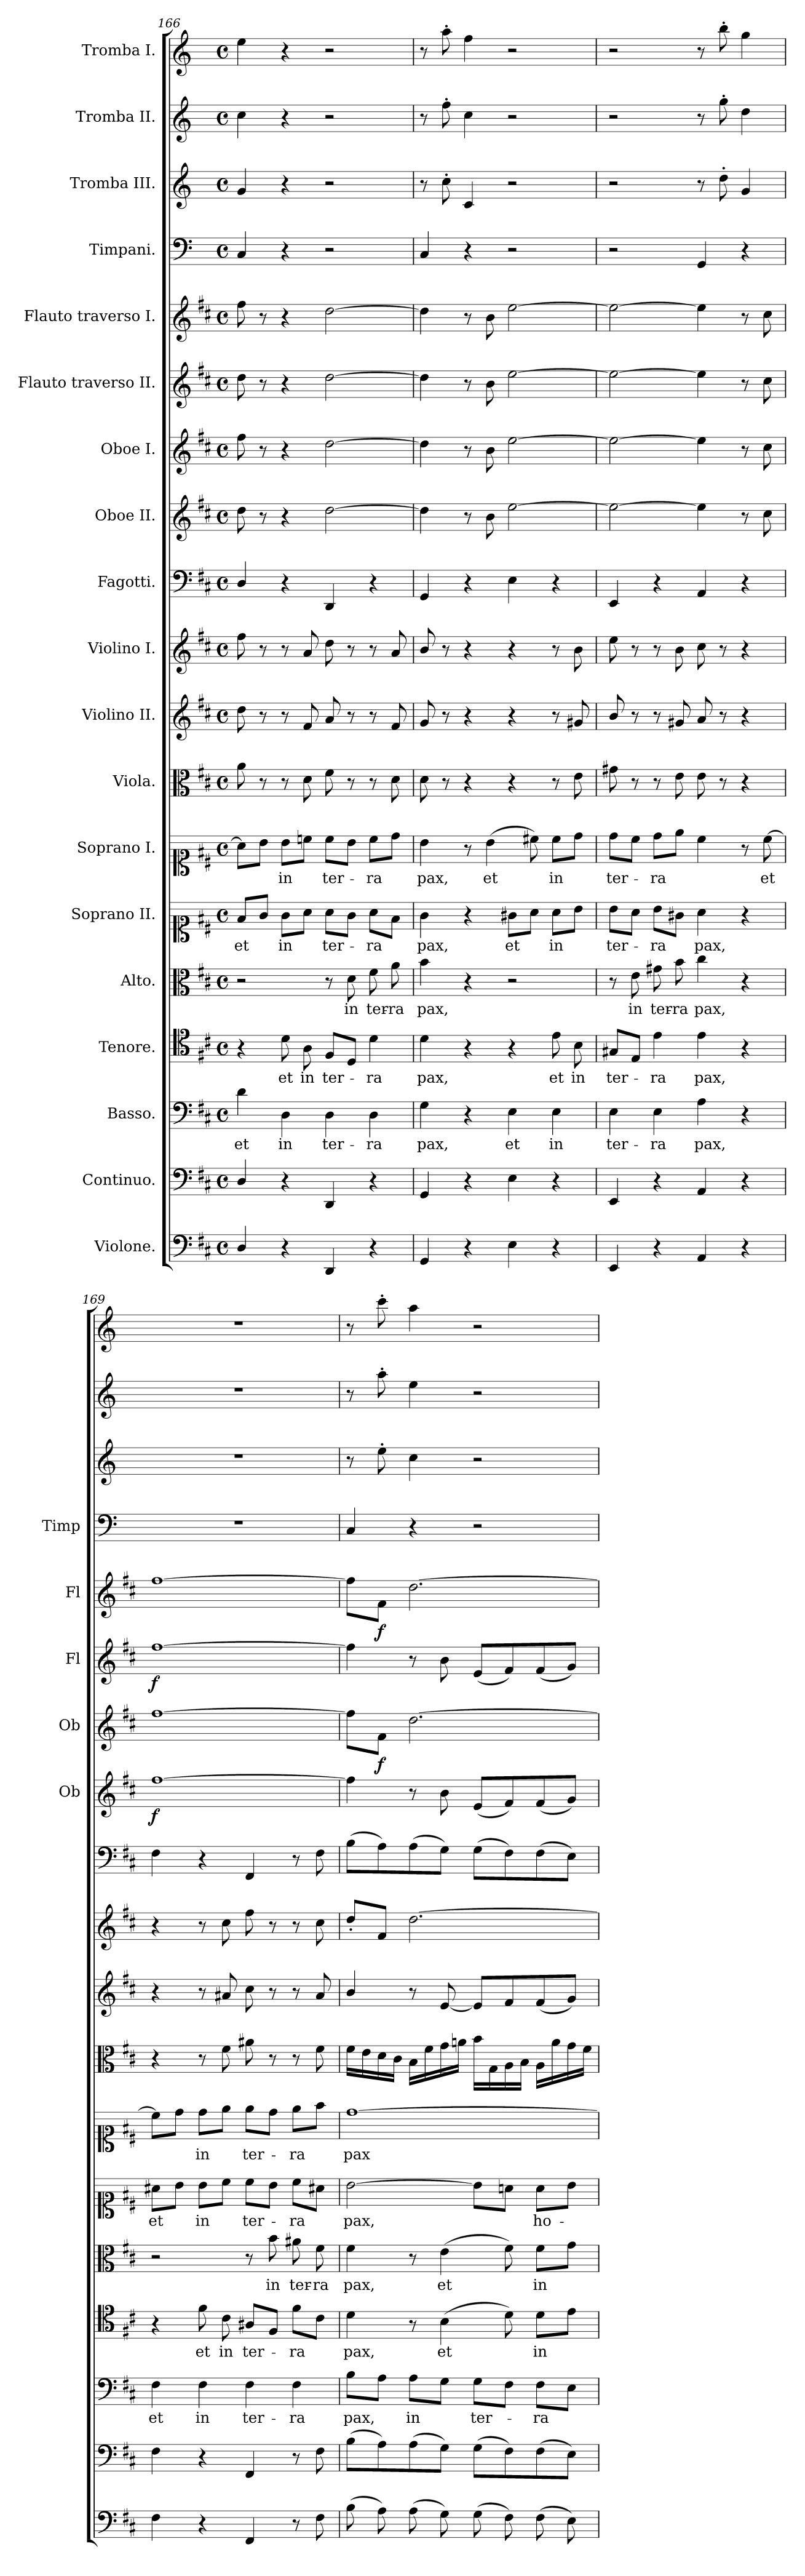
**kern	**kern	**kern	**text	**kern	**text	**kern	**text	**kern	**text	**kern	**text	**kern	**kern	**kern	**kern	**kern	**dynam	**kern	**dynam	**kern	**dynam	**kern	**dynam	**kern	**dynam	**kern	**kern	**kern
*part19	*part18	*part17	*part17	*part16	*part16	*part15	*part15	*part14	*part14	*part13	*part13	*part12	*part11	*part10	*part9	*part8	*part8	*part7	*part7	*part6	*part6	*part5	*part5	*part4	*part4	*part3	*part2	*part1
*staff19	*staff18	*staff17	*staff17	*staff16	*staff16	*staff15	*staff15	*staff14	*staff14	*staff13	*staff13	*staff12	*staff11	*staff10	*staff9	*staff8	*staff8	*staff7	*staff7	*staff6	*staff6	*staff5	*staff5	*staff4	*staff4	*staff3	*staff2	*staff1
*I"Violone.	*I"Continuo.	*I"Basso.	*	*I"Tenore.	*	*I"Alto.	*	*I"Soprano II.	*	*I"Soprano I.	*	*I"Viola.	*I"Violino II.	*I"Violino I.	*I"Fagotti.	*I"Oboe II.	*	*I"Oboe I.	*	*I"Flauto traverso II.	*	*I"Flauto traverso I.	*	*I"Timpani.	*	*I"Tromba III.	*I"Tromba II.	*I"Tromba I.
*	*	*	*	*	*	*	*	*	*	*	*	*	*	*	*	*I'Ob	*	*I'Ob	*	*I'Fl	*	*I'Fl	*	*I'Timp	*	*	*	*
*clefF4	*clefF4	*clefF4	*	*clefC4	*	*clefC3	*	*clefC1	*	*clefC1	*	*clefC3	*clefG2	*clefG2	*clefF4	*clefG2	*	*clefG2	*	*clefG2	*	*clefG2	*	*clefF4	*	*clefG2	*clefG2	*clefG2
*ITrd7c12	*	*	*	*	*	*	*	*	*	*	*	*	*	*	*	*	*	*	*	*	*	*	*	*ITrd-1c-2	*	*ITrd-1c-2	*ITrd-1c-2	*ITrd-1c-2
*k[f#c#]	*k[f#c#]	*k[f#c#]	*	*k[f#c#]	*	*k[f#c#]	*	*k[f#c#]	*	*k[f#c#]	*	*k[f#c#]	*k[f#c#]	*k[f#c#]	*k[f#c#]	*k[f#c#]	*	*k[f#c#]	*	*k[f#c#]	*	*k[f#c#]	*	*k[f#c#]	*	*k[f#c#]	*k[f#c#]	*k[f#c#]
*M4/4	*M4/4	*M4/4	*	*M4/4	*	*M4/4	*	*M4/4	*	*M4/4	*	*M4/4	*M4/4	*M4/4	*M4/4	*M4/4	*	*M4/4	*	*M4/4	*	*M4/4	*	*M4/4	*	*M4/4	*M4/4	*M4/4
*met(c)	*met(c)	*met(c)	*	*met(c)	*	*met(c)	*	*met(c)	*	*met(c)	*	*met(c)	*met(c)	*met(c)	*met(c)	*met(c)	*	*met(c)	*	*met(c)	*	*met(c)	*	*met(c)	*	*met(c)	*met(c)	*met(c)
=166	=166	=166	=166	=166	=166	=166	=166	=166	=166	=166	=166	=166	=166	=166	=166	=166	=166	=166	=166	=166	=166	=166	=166	=166	=166	=166	=166	=166
!	!	!	!LO:LY:b	!	!	!	!	!	!LO:LY:b	!	!	!	!	!	!	!	!	!	!	!	!	!	!	!	!LO:DY:b	!	!	!
!	!	!	!	!	!	!	!	!	!	!	!	!	!	!	!	!	!	!	!	!	!	!	!	!	!LO:DY:n=1:b	!	!	!
4DD/	4D/	4d\	et	4r	.	2r	.	8f#/L	et	8a\L]	.	8a\	8dd\	8ff#\	4D/	8dd\	.	8ff#\	.	8dd\	.	8ff#\	.	4D/	other-dynamics other-dynamics	4a/	4dd\	4ff#\
.	.	.	.	.	.	.	.	8g/J	.	8b\J	.	8r	8r	8r	.	8r	.	8r	.	8r	.	8r	.	.	.	.	.	.
!	!	!	!LO:LY:b	!	!LO:LY:b	!	!	!	!LO:LY:b	!	!LO:LY:b	!	!	!	!	!	!	!	!	!	!	!	!	!	!	!	!	!
4r	4r	4D\	in	8d\	et	.	.	8g\L	in	8b\L	in	8r	8r	8r	4r	4r	.	4r	.	4r	.	4r	.	4r	.	4r	4r	4r
!	!	!	!	!	!LO:LY:b	!	!	!	!	!	!	!	!	!	!	!	!	!	!	!	!	!	!	!	!	!	!	!
.	.	.	.	8A\	in	.	.	8a\J	.	8ccn\J	.	8d\	8f#/	8a/	.	.	.	.	.	.	.	.	.	.	.	.	.	.
!	!	!	!LO:LY:b	!	!LO:LY:b	!	!	!	!LO:LY:b	!	!LO:LY:b	!	!	!	!	!	!LO:DY:b	!	!	!	!LO:DY:b	!	!	!	!	!	!	!
4DDD/	4DD/	4D\	ter-	8F#/L	ter-	8r	.	8a\L	ter-	8cc\L	ter-	8f#\	8a/	8dd\	4DD/	[2dd\	other-dynamics	[2dd\	.	[2dd\	other-dynamics	[2dd\	.	2r	.	2r	2r	2r
!	!	!	!	!	!	!	!LO:LY:b	!	!	!	!	!	!	!	!	!	!	!	!	!	!	!	!	!	!	!	!	!
.	.	.	.	8D/J	.	8d\	in	8g\J	.	8b\J	.	8r	8r	8r	.	.	.	.	.	.	.	.	.	.	.	.	.	.
!	!	!	!LO:LY:b	!	!LO:LY:b	!	!LO:LY:b	!	!LO:LY:b	!	!LO:LY:b	!	!	!	!	!	!	!	!	!	!	!	!	!	!	!	!	!
4r	4r	4D\	-ra	4d\	-ra	8f#\	ter-	8a\L	-ra	8cc\L	-ra	8r	8r	8r	4r	.	.	.	.	.	.	.	.	.	.	.	.	.
!	!	!	!	!	!	!	!LO:LY:b	!	!	!	!	!	!	!	!	!	!	!	!	!	!	!	!	!	!	!	!	!
.	.	.	.	.	.	8a\	-ra	8f#\J	.	8dd\J	.	8d\	8f#/	8a/	.	.	.	.	.	.	.	.	.	.	.	.	.	.
=167	=167	=167	=167	=167	=167	=167	=167	=167	=167	=167	=167	=167	=167	=167	=167	=167	=167	=167	=167	=167	=167	=167	=167	=167	=167	=167	=167	=167
!	!	!	!LO:LY:b	!	!LO:LY:b	!	!LO:LY:b	!	!LO:LY:b	!	!LO:LY:b	!	!	!	!	!	!	!	!	!	!	!	!	!	!LO:DY:b	!	!	!
4GGG/	4GG/	4G\	pax,	4d\	pax,	4b\	pax,	4g\	pax,	4b\	pax,	8d\	8g/	8b/	4GG/	4dd\]	.	4dd\]	.	4dd\]	.	4dd\]	.	4D/	other-dynamics	8r	8r	8r
.	.	.	.	.	.	.	.	.	.	.	.	8r	8r	8r	.	.	.	.	.	.	.	.	.	.	.	8dd'\	8gg'\	8bb'\
4r	4r	4r	.	4r	.	4r	.	4r	.	8r	.	4r	4r	4r	4r	8r	.	8r	.	8r	.	8r	.	4r	.	4d/	4dd\	4gg\
!	!	!	!	!	!	!	!	!	!	!	!LO:LY:b	!	!	!	!	!	!	!	!	!	!	!	!	!	!	!	!	!
.	.	.	.	.	.	.	.	.	.	(4b\	et	.	.	.	.	8b\	.	8b\	.	8b\	.	8b\	.	.	.	.	.	.
!	!	!	!LO:LY:b	!	!	!	!	!	!LO:LY:b	!	!	!	!	!	!	!	!	!	!	!	!	!	!	!	!	!	!	!
4EE\	4E\	4E\	et	4r	.	2r	.	8g#X\L	et	.	.	4r	4r	4r	4E\	[2ee\	.	[2ee\	.	[2ee\	.	[2ee\	.	2r	.	2r	2r	2r
.	.	.	.	.	.	.	.	8a\J	.	8cc#X\)	.	.	.	.	.	.	.	.	.	.	.	.	.	.	.	.	.	.
!	!	!	!LO:LY:b	!	!LO:LY:b	!	!	!	!LO:LY:b	!	!LO:LY:b	!	!	!	!	!	!	!	!	!	!	!	!	!	!	!	!	!
4r	4r	4E\	in	8e\	et	.	.	8a\L	in	8cc#\L	in	8r	8r	8r	4r	.	.	.	.	.	.	.	.	.	.	.	.	.
!	!	!	!	!	!LO:LY:b	!	!	!	!	!	!	!	!	!	!	!	!	!	!	!	!	!	!	!	!	!	!	!
.	.	.	.	8B\	in	.	.	8b\J	.	8dd\J	.	8e\	8g#X/	8b\	.	.	.	.	.	.	.	.	.	.	.	.	.	.
=168	=168	=168	=168	=168	=168	=168	=168	=168	=168	=168	=168	=168	=168	=168	=168	=168	=168	=168	=168	=168	=168	=168	=168	=168	=168	=168	=168	=168
!	!	!	!LO:LY:b	!	!LO:LY:b	!	!	!	!LO:LY:b	!	!LO:LY:b	!	!	!	!	!	!	!	!	!	!	!	!	!	!	!	!	!
4EEE/	4EE/	4E\	ter-	8G#X/L	ter-	8r	.	8b\L	ter-	8dd\L	ter-	8g#X\	8b/	8ee\	4EE/	2ee\_	.	2ee\_	.	2ee\_	.	2ee\_	.	2r	.	2r	2r	2r
!	!	!	!	!	!	!	!LO:LY:b	!	!	!	!	!	!	!	!	!	!	!	!	!	!	!	!	!	!	!	!	!
.	.	.	.	8E/J	.	8e\	in	8a\J	.	8cc#\J	.	8r	8r	8r	.	.	.	.	.	.	.	.	.	.	.	.	.	.
!	!	!	!LO:LY:b	!	!LO:LY:b	!	!LO:LY:b	!	!LO:LY:b	!	!LO:LY:b	!	!	!	!	!	!	!	!	!	!	!	!	!	!	!	!	!
4r	4r	4E\	-ra	4e\	-ra	8g#X\	ter-	8b\L	-ra	8dd\L	-ra	8r	8r	8r	4r	.	.	.	.	.	.	.	.	.	.	.	.	.
!	!	!	!	!	!	!	!LO:LY:b	!	!	!	!	!	!	!	!	!	!	!	!	!	!	!	!	!	!	!	!	!
.	.	.	.	.	.	8b\	-ra	8g#X\J	.	8ee\J	.	8e\	8g#X/	8b\	.	.	.	.	.	.	.	.	.	.	.	.	.	.
!	!	!	!LO:LY:b	!	!LO:LY:b	!	!LO:LY:b	!	!LO:LY:b	!	!	!	!	!	!	!	!	!	!	!	!	!	!	!	!	!	!	!
4AAA/	4AA/	4A\	pax,	4e\	pax,	4cc#\	pax,	4a\	pax,	4cc#\	.	8e\	8a/	8cc#\	4AA/	4ee\]	.	4ee\]	.	4ee\]	.	4ee\]	.	4AA/	.	8r	8r	8r
.	.	.	.	.	.	.	.	.	.	.	.	8r	8r	8r	.	.	.	.	.	.	.	.	.	.	.	8ee'\	8aa'\	8ccc#'\
4r	4r	4r	.	4r	.	4r	.	4r	.	8r	.	4r	4r	4r	4r	8r	.	8r	.	8r	.	8r	.	4r	.	4a/	4ee\	4aa\
!	!	!	!	!	!	!	!	!	!	!	!LO:LY:b	!	!	!	!	!	!	!	!	!	!	!	!	!	!	!	!	!
.	.	.	.	.	.	.	.	.	.	[8cc#\	et	.	.	.	.	8cc#\	.	8cc#\	.	8cc#\	.	8cc#\	.	.	.	.	.	.
!!LO:PB:g=z
=169	=169	=169	=169	=169	=169	=169	=169	=169	=169	=169	=169	=169	=169	=169	=169	=169	=169	=169	=169	=169	=169	=169	=169	=169	=169	=169	=169	=169
!	!	!	!LO:LY:b	!	!	!	!	!	!LO:LY:b	!	!	!	!	!	!	!	!LO:DY:b	!	!LO:DY:b	!	!LO:DY:b	!	!LO:DY:b	!	!	!	!	!
4FF#\	4F#\	4F#\	et	4r	.	2r	.	8a#X\L	et	8cc#\L]	.	4r	4r	4r	4F#\	[1ff#	f	[1ff#	other-dynamics	[1ff#	f	[1ff#	other-dynamics	1r	.	1r	1r	1r
.	.	.	.	.	.	.	.	8b\J	.	8dd\J	.	.	.	.	.	.	.	.	.	.	.	.	.	.	.	.	.	.
!	!	!	!LO:LY:b	!	!LO:LY:b	!	!	!	!LO:LY:b	!	!LO:LY:b	!	!	!	!	!	!	!	!	!	!	!	!	!	!	!	!	!
4r	4r	4F#\	in	8f#\	et	.	.	8b\L	in	8dd\L	in	8r	8r	8r	4r	.	.	.	.	.	.	.	.	.	.	.	.	.
!	!	!	!	!	!LO:LY:b	!	!	!	!	!	!	!	!	!	!	!	!	!	!	!	!	!	!	!	!	!	!	!
.	.	.	.	8c#\	in	.	.	8cc#\J	.	8ee\J	.	8f#\	8a#X/	8cc#\	.	.	.	.	.	.	.	.	.	.	.	.	.	.
!	!	!	!LO:LY:b	!	!LO:LY:b	!	!	!	!LO:LY:b	!	!LO:LY:b	!	!	!	!	!	!	!	!	!	!	!	!	!	!	!	!	!
4FFF#/	4FF#/	4F#\	ter-	8A#X/L	ter-	8r	.	8cc#\L	ter-	8ee\L	ter-	8a#X\	8cc#\	8ff#\	4FF#/	.	.	.	.	.	.	.	.	.	.	.	.	.
!	!	!	!	!	!	!	!LO:LY:b	!	!	!	!	!	!	!	!	!	!	!	!	!	!	!	!	!	!	!	!	!
.	.	.	.	8F#/J	.	8b\	in	8b\J	.	8dd\J	.	8r	8r	8r	.	.	.	.	.	.	.	.	.	.	.	.	.	.
!	!	!	!LO:LY:b	!	!LO:LY:b	!	!LO:LY:b	!	!LO:LY:b	!	!LO:LY:b	!	!	!	!	!	!	!	!	!	!	!	!	!	!	!	!	!
8r	8r	4F#\	-ra	8f#\L	-ra	8a#X\	ter-	8cc#\L	-ra	8ee\L	-ra	8r	8r	8r	8r	.	.	.	.	.	.	.	.	.	.	.	.	.
!	!	!	!	!	!	!	!LO:LY:b	!	!	!	!	!	!	!	!	!	!	!	!	!	!	!	!	!	!	!	!	!
8FF#\	8F#\	.	.	8c#\J	.	8f#\	-ra	8a#X\J	.	8ff#\J	.	8f#\	8a#/	8cc#\	8F#\	.	.	.	.	.	.	.	.	.	.	.	.	.
=170	=170	=170	=170	=170	=170	=170	=170	=170	=170	=170	=170	=170	=170	=170	=170	=170	=170	=170	=170	=170	=170	=170	=170	=170	=170	=170	=170	=170
!	!	!	!LO:LY:b	!	!LO:LY:b	!	!LO:LY:b	!	!LO:LY:b	!	!LO:LY:b	!	!	!	!	!	!	!	!	!	!	!	!	!	!	!	!	!
(8BB\	(8B\L	8B\L	pax,	4d\	pax,	4f#\	pax,	[2b\	pax,	[1dd	pax	16f#\LL	4b/	8dd'/L	(8B\L	4ff#\]	.	8ff#\L]	.	4ff#\]	.	8ff#\L]	.	4D/	.	8r	8r	8r
.	.	.	.	.	.	.	.	.	.	.	.	16e\	.	.	.	.	.	.	.	.	.	.	.	.	.	.	.	.
!	!	!	!	!	!	!	!	!	!	!	!	!	!	!	!	!	!	!	!LO:DY:b	!	!	!	!LO:DY:b	!	!	!	!	!
8AA\)	8A\)	8A\J	.	.	.	.	.	.	.	.	.	16d\	.	8f#/J	8A\)	.	.	8f#\J	f	.	.	8f#\J	f	.	.	8ff#'\	8bb'\	8ddd'\
.	.	.	.	.	.	.	.	.	.	.	.	16c#\JJ	.	.	.	.	.	.	.	.	.	.	.	.	.	.	.	.
!	!	!	!LO:LY:b	!	!	!	!	!	!	!	!	!	!	!	!	!	!	!	!	!	!	!	!	!	!	!	!	!
(8AA\	(8A\	8A\L	in	8r	.	8r	.	.	.	.	.	16B\LL	8r	[2.dd\	(8A\	8r	.	[2.dd\	.	8r	.	[2.dd\	.	4r	.	4dd\	4ff#\	4bb\
.	.	.	.	.	.	.	.	.	.	.	.	16f#\	.	.	.	.	.	.	.	.	.	.	.	.	.	.	.	.
!	!	!	!	!	!LO:LY:b	!	!LO:LY:b	!	!	!	!	!	!	!	!	!	!	!	!	!	!	!	!	!	!	!	!	!
8GG\)	8G\J)	8G\J	.	(4B\	et	(4e\	et	.	.	.	.	16g\	[8e/	.	8G\J)	8b\	.	.	.	8b\	.	.	.	.	.	.	.	.
.	.	.	.	.	.	.	.	.	.	.	.	16an\JJ	.	.	.	.	.	.	.	.	.	.	.	.	.	.	.	.
!	!	!	!LO:LY:b	!	!	!	!	!	!	!	!	!	!	!	!	!	!	!	!	!	!	!	!	!	!	!	!	!
(8GG\	(8G\L	8G\L	ter-	.	.	.	.	8b\L]	.	.	.	16b\LL	8e/L]	.	(8G\L	(8e/L	.	.	.	(8e/L	.	.	.	2r	.	2r	2r	2r
.	.	.	.	.	.	.	.	.	.	.	.	16G\	.	.	.	.	.	.	.	.	.	.	.	.	.	.	.	.
8FF#\)	8F#\)	8F#\J	.	8d\)	.	8f#\)	.	8an\J	.	.	.	16A\	8f#/	.	8F#\)	8f#/)	.	.	.	8f#/)	.	.	.	.	.	.	.	.
.	.	.	.	.	.	.	.	.	.	.	.	16B\JJ	.	.	.	.	.	.	.	.	.	.	.	.	.	.	.	.
!	!	!	!LO:LY:b	!	!LO:LY:b	!	!LO:LY:b	!	!LO:LY:b	!	!	!	!	!	!	!	!	!	!	!	!	!	!	!	!	!	!	!
(8FF#\	(8F#\	8F#\L	-ra	8d\L	in	8f#\L	in	8a\L	ho-	.	.	16A\LL	(8f#/	.	(8F#\	(8f#/	.	.	.	(8f#/	.	.	.	.	.	.	.	.
.	.	.	.	.	.	.	.	.	.	.	.	16a\	.	.	.	.	.	.	.	.	.	.	.	.	.	.	.	.
8EE\)	8E\J)	8E\J	.	8e\J	.	8g\J	.	8b\J	.	.	.	16g\	8g/J)	.	8E\J)	8g/J)	.	.	.	8g/J)	.	.	.	.	.	.	.	.
.	.	.	.	.	.	.	.	.	.	.	.	16f#\JJ	.	.	.	.	.	.	.	.	.	.	.	.	.	.	.	.
=	=	=	=	=	=	=	=	=	=	=	=	=	=	=	=	=	=	=	=	=	=	=	=	=	=	=	=	=
*-	*-	*-	*-	*-	*-	*-	*-	*-	*-	*-	*-	*-	*-	*-	*-	*-	*-	*-	*-	*-	*-	*-	*-	*-	*-	*-	*-	*-
